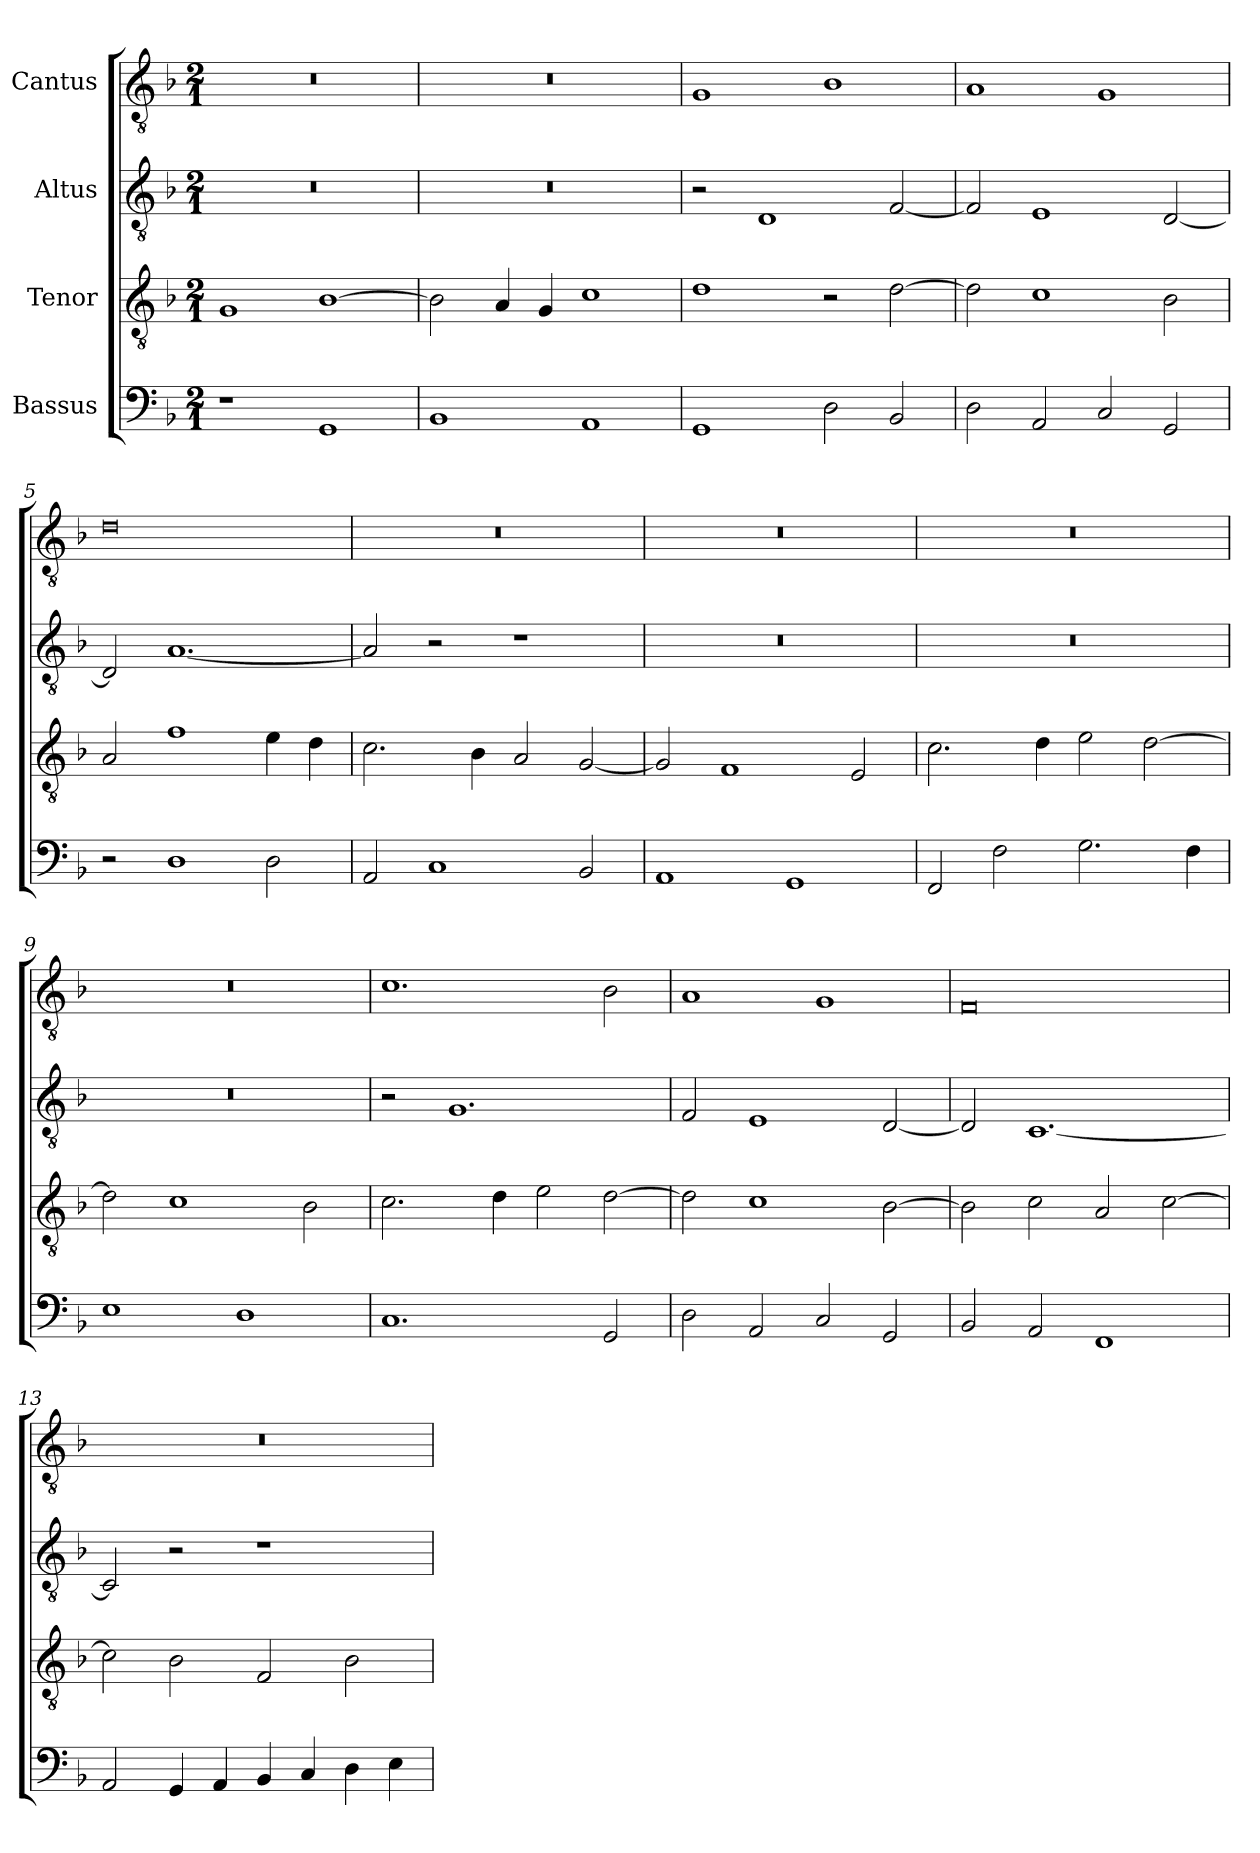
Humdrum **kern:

**kern	**kern	**kern	**kern
*part4	*part3	*part2	*part1
*staff4	*staff3	*staff2	*staff1
*I"Bassus	*I"Tenor	*I"Altus	*I"Cantus
!!LO:PB:g=z
*clefF4	*clefGv2	*clefGv2	*clefGv2
*	*ITrd7c12	*ITrd7c12	*ITrd7c12
*k[b-]	*k[b-]	*k[b-]	*k[b-]
*F:	*F:	*F:	*F:
*M2/1	*M2/1	*M2/1	*M2/1
*MM320	*MM320	*MM320	*MM320
=1	=1	=1	=1
!	!	!LO:N:vis=1	!LO:N:vis=1
1r	1GGi	0r	0r
1GGi	[>1BB-i	.	.
=2	=2	=2	=2
!	!	!LO:N:vis=1	!LO:N:vis=1
1BB-i	2BB-i\]	0r	0r
.	4AAi/	.	.
.	4GGi/	.	.
1AAi	1Ci	.	.
=3	=3	=3	=3
1GGi	1Di	2r	1GGi
.	.	1DDi	.
2Di\	2r	.	1BB-i
2BB-i/	[>2Di\	[<2FFi/	.
=4	=4	=4	=4
2Di\	2Di\]	2FFi/]	1AAi
2AAi/	1Ci	1EEi	.
2Ci/	.	.	1GGi
2GGi/	2BB-i\	[<2DDi/	.
=5	=5	=5	=5
2r	2AAi/	2DDi/]	0Di
1Di	1Fi	[<1.AAi	.
2Di\	4Ei\	.	.
.	4Di\	.	.
!!LO:LB:g=z
=6	=6	=6	=6
!	!	!	!LO:N:vis=1
2AAi/	2.Ci\	2AAi/]	0r
1Ci	.	2r	.
.	4BB-i\	.	.
.	2AAi/	1r	.
2BB-i/	[<2GGi/	.	.
=7	=7	=7	=7
!	!	!LO:N:vis=1	!LO:N:vis=1
1AAi	2GGi/]	0r	0r
.	1FFi	.	.
1GGi	.	.	.
.	2EEi/	.	.
=8	=8	=8	=8
!	!	!LO:N:vis=1	!LO:N:vis=1
2FFi/	2.Ci\	0r	0r
2Fi\	.	.	.
.	4Di\	.	.
2.Gi\	2Ei\	.	.
.	[>2Di\	.	.
4Fi\	.	.	.
=9	=9	=9	=9
!	!	!LO:N:vis=1	!LO:N:vis=1
1Ei	2Di\]	0r	0r
.	1Ci	.	.
1Di	.	.	.
.	2BB-i\	.	.
=10	=10	=10	=10
1.Ci	2.Ci\	2r	1.Ci
.	.	1.GGi	.
.	4Di\	.	.
.	2Ei\	.	.
2GGi/	[>2Di\	.	2BB-i\
!!LO:LB:g=z
=11	=11	=11	=11
2Di\	2Di\]	2FFi/	1AAi
2AAi/	1Ci	1EEi	.
2Ci/	.	.	1GGi
2GGi/	[>2BB-i\	[<2DDi/	.
=12	=12	=12	=12
2BB-i/	2BB-i\]	2DDi/]	0FFi
2AAi/	2Ci\	[<1.CCi	.
1FFi	2AAi/	.	.
.	[>2Ci\	.	.
=13	=13	=13	=13
!	!	!	!LO:N:vis=1
2AAi/	2Ci\]	2CCi/]	0r
4GGi/	2BB-i\	2r	.
4AAi/	.	.	.
4BB-i/	2FFi/	1r	.
4Ci/	.	.	.
4Di\	2BB-i\	.	.
4Ei\	.	.	.
=	=	=	=
*-	*-	*-	*-
